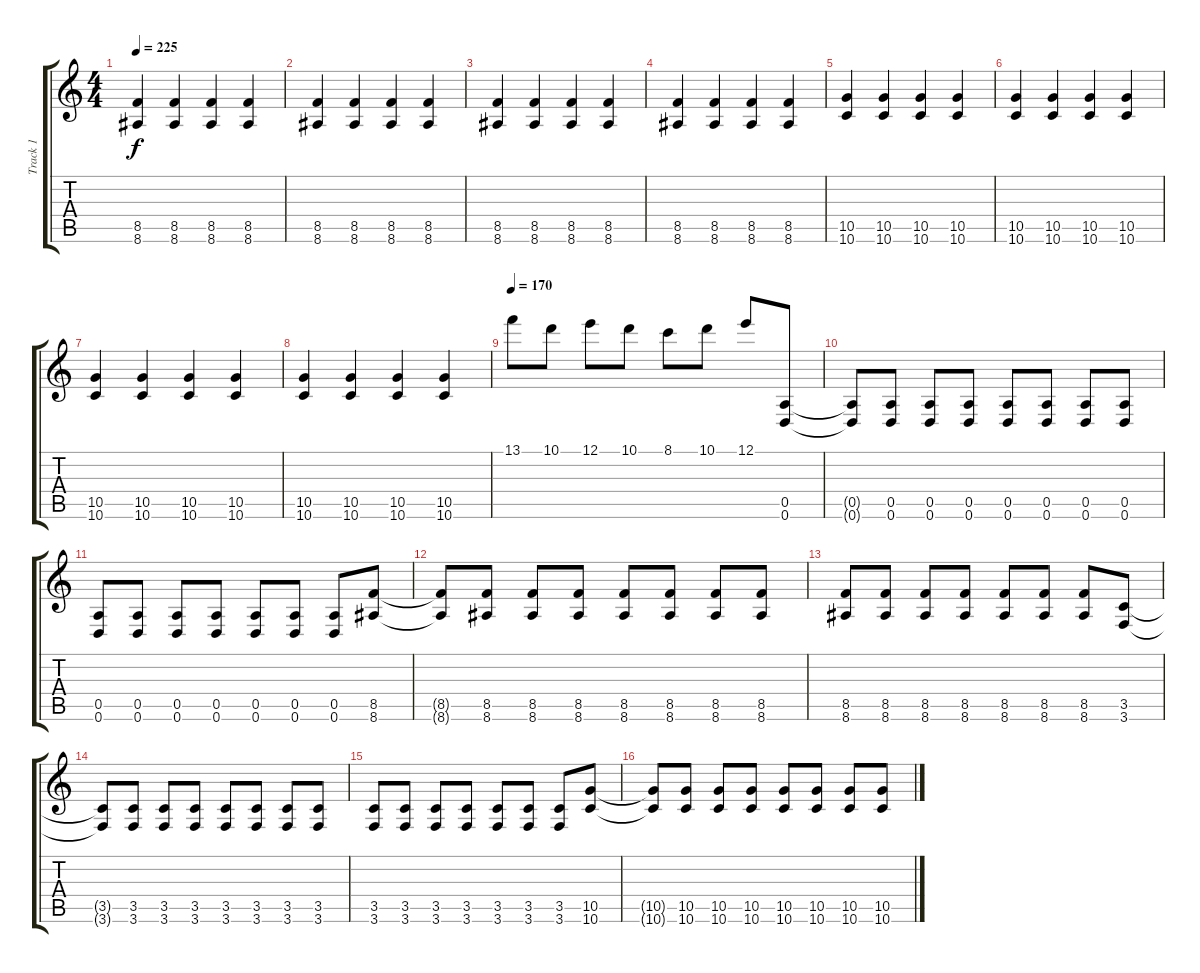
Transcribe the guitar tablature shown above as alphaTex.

\track ("Track 1" "Track 1") {instrument distortionguitar}
\staff {score tabs}
\tuning (E4 B3 G3 D3 A2 D2) {hide}
\ts (4 4)
\tempo 225
\clef g2
\ks c
(8.5 8.6).4{dy f} (8.5 8.6).4 (8.5 8.6).4 (8.5 8.6).4 |
(8.5 8.6).4 (8.5 8.6).4 (8.5 8.6).4 (8.5 8.6).4 |
(8.5 8.6).4 (8.5 8.6).4 (8.5 8.6).4 (8.5 8.6).4 |
(8.5 8.6).4 (8.5 8.6).4 (8.5 8.6).4 (8.5 8.6).4 |
(10.5 10.6).4 (10.5 10.6).4 (10.5 10.6).4 (10.5 10.6).4 |
(10.5 10.6).4 (10.5 10.6).4 (10.5 10.6).4 (10.5 10.6).4 |
(10.5 10.6).4 (10.5 10.6).4 (10.5 10.6).4 (10.5 10.6).4 |
(10.5 10.6).4 (10.5 10.6).4 (10.5 10.6).4 (10.5 10.6).4 |
\tempo 170
13.1.8 10.1.8 12.1.8 10.1.8 8.1.8 10.1.8 12.1.8 (0.5 0.6).8 |
(0.5{t} 0.6{t}).8 (0.5 0.6).8 (0.5 0.6).8 (0.5 0.6).8 (0.5 0.6).8 (0.5 0.6).8 (0.5 0.6).8 (0.5 0.6).8 |
(0.5 0.6).8 (0.5 0.6).8 (0.5 0.6).8 (0.5 0.6).8 (0.5 0.6).8 (0.5 0.6).8 (0.5 0.6).8 (8.5 8.6).8 |
(8.5{t} 8.6{t}).8 (8.5 8.6).8 (8.5 8.6).8 (8.5 8.6).8 (8.5 8.6).8 (8.5 8.6).8 (8.5 8.6).8 (8.5 8.6).8 |
(8.5 8.6).8 (8.5 8.6).8 (8.5 8.6).8 (8.5 8.6).8 (8.5 8.6).8 (8.5 8.6).8 (8.5 8.6).8 (3.5 3.6).8 |
(3.5{t} 3.6{t}).8 (3.5 3.6).8 (3.5 3.6).8 (3.5 3.6).8 (3.5 3.6).8 (3.5 3.6).8 (3.5 3.6).8 (3.5 3.6).8 |
(3.5 3.6).8 (3.5 3.6).8 (3.5 3.6).8 (3.5 3.6).8 (3.5 3.6).8 (3.5 3.6).8 (3.5 3.6).8 (10.5 10.6).8 |
(10.5{t} 10.6{t}).8 (10.5 10.6).8 (10.5 10.6).8 (10.5 10.6).8 (10.5 10.6).8 (10.5 10.6).8 (10.5 10.6).8 (10.5 10.6).8
